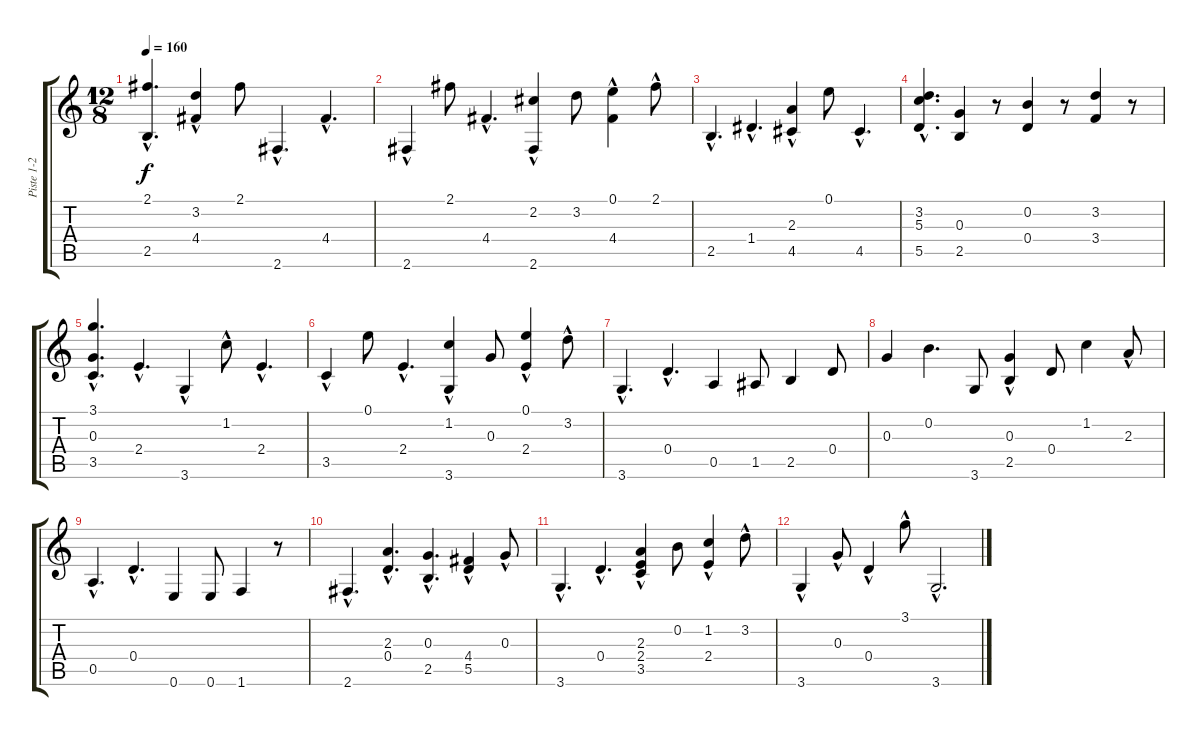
\track ("Piste 1-2" "Piste 1-2") {instrument acousticguitarsteel}
\staff {score tabs}
\tuning (E4 B3 G3 D3 A2 E2) {hide}
\ts (12 8)
\tempo 160
\clef g2
\ks c
(2.1 2.5{hac}).4{d dy f} (3.2 4.4{hac}).4 2.1.8 2.6{hac}.4{d} 4.4{hac}.4{d} |
2.6{hac}.4 2.1.8 4.4{hac}.4{d} (2.2 2.6{hac}).4 3.2.8 (0.1 4.4{hac}).4 2.1{hac}.8 |
2.5{hac}.4{d} 1.4{hac}.4{d} (2.3 4.5{hac}).4 0.1.8 4.5{hac}.4{d} |
(3.2{hac} 5.3{hac} 5.5{hac}).4{d} (0.3 2.5).4 r.8 (0.2 0.4).4 r.8 (3.2 3.4).4 r.8 |
(3.1{hac} 0.3{hac} 3.5{hac}).4{d} 2.4{hac}.4{d} 3.6{hac}.4 1.2{hac}.8 2.4{hac}.4{d} |
3.5{hac}.4 0.1.8 2.4{hac}.4{d} (1.2 3.6{hac}).4 0.3.8 (0.1 2.4{hac}).4 3.2{hac}.8 |
3.6{hac}.4{d} 0.4{hac}.4{d} 0.5.4 1.5.8 2.5.4 0.4.8 |
0.3.4 0.2.4{d} 3.6.8 (0.3 2.5{hac}).4 0.4.8 1.2.4 2.3{hac}.8 |
0.5{hac}.4{d} 0.4{hac}.4{d} 0.6.4 0.6.8 1.6.4 r.8 |
2.6{hac}.4{d} (2.3{hac} 0.4{hac}).4{d} (0.3{hac} 2.5{hac}).4{d} (4.4 5.5{hac}).4 0.3{hac}.8 |
3.6{hac}.4{d} 0.4{hac}.4{d} (2.3 2.4 3.5{hac}).4 0.2.8 (1.2 2.4{hac}).4 3.2{hac}.8 |
3.6{hac}.4 0.3{hac}.8 0.4{hac}.4 3.1{hac}.8 3.6{hac}.2{d}
